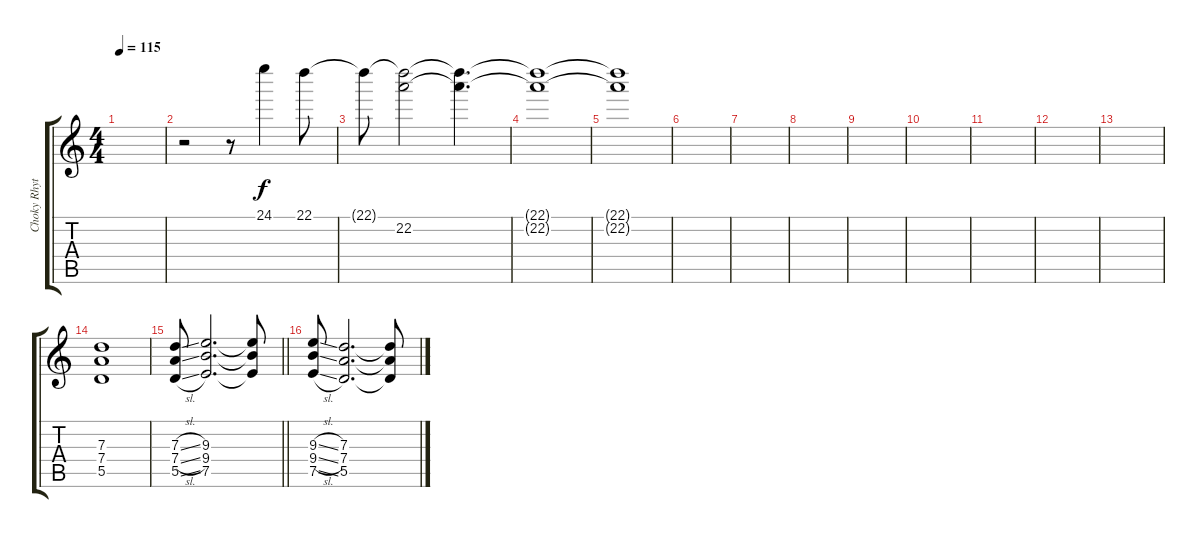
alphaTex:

\track ("Choky Rhytem" "Choky Rhyt") {instrument distortionguitar}
\staff {score tabs}
\tuning (E4 B3 G3 D3 A2 E2) {hide}
\ts (4 4)
\tempo 115
\clef g2
\ks c
|
r.2{volume 16} r.8 24.1.4 22.1.8 |
22.1{t}.8 (22.1{t} 22.2).2 (22.1{t} 22.2{t}).4{d volume 0} |
(22.1{t} 22.2{t}).1 |
(22.1{t} 22.2{t}).1 |
|
|
|
|
|
|
|
|
(7.3 7.4 5.5).1{volume 16} |
\barLineRight lightlight
(7.3{sl} 7.4{sl} 5.5{sl}).8 (9.3 9.4 7.5).2{d} (9.3{t} 9.4{t} 7.5{t}).8 |
(9.3{sl} 9.4{sl} 7.5{sl}).8 (7.3 7.4 5.5).2{d} (7.3{t} 7.4{t} 5.5{t}).8
